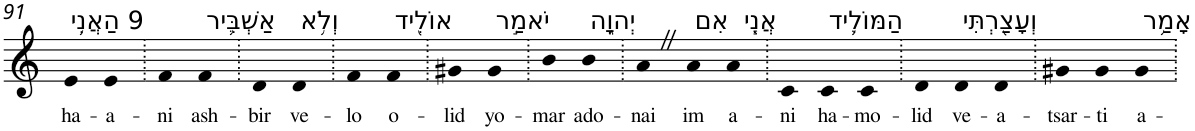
**kern	**text
*part1	*part1
*staff1	*staff1
*I"Piano	*
*I'Pno	*
!!LO:PB:g=z
*clefG2	*
*k[]	*
=91	=91
!LO:TX:a:t=9 הַאֲנִ֥י	!
!	!LO:LY:b
4e	ha-
!	!LO:LY:b
4e	-a-
=92.	=92.
!	!LO:LY:b
4f	-ni
!LO:TX:a:t=אַשְׁבִּ֛יר	!
!	!LO:LY:b
4f	ash-
=93.	=93.
!	!LO:LY:b
4d	-bir
!LO:TX:a:t=וְלֹ֥א	!
!	!LO:LY:b
4d	ve-
=94.	=94.
!	!LO:LY:b
4f	-lo
!LO:TX:a:t=אוֹלִ֖יד	!
!	!LO:LY:b
4f	o-
=95.	=95.
!	!LO:LY:b
4g#X	-lid
!LO:TX:a:t=יֹאמַ֣ר	!
!	!LO:LY:b
4g#	yo-
=96.	=96.
!	!LO:LY:b
4b	-mar
!LO:TX:a:t=יְהוָ֑ה	!
!	!LO:LY:b
4b	ado-
=97.	=97.
!	!LO:LY:b
4aZ	-nai
!LO:TX:a:t=אִם	!
!	!LO:LY:b
4a	im
!LO:TX:a:t=אֲנִ֧י	!
!	!LO:LY:b
4a	a-
=98.	=98.
!	!LO:LY:b
4c	-ni
!LO:TX:a:t=הַמּוֹלִ֛יד	!
!	!LO:LY:b
4c	ha-
!	!LO:LY:b
4c	-mo-
=99.	=99.
!	!LO:LY:b
4d	-lid
!LO:TX:a:t=וְעָצַ֖רְתִּי	!
!	!LO:LY:b
4d	ve-
!	!LO:LY:b
4d	-a-
=100.	=100.
!	!LO:LY:b
4g#X	-tsar-
!	!LO:LY:b
4g#	-ti
!LO:TX:a:t=אָמַ֥ר	!
!	!LO:LY:b
4g#	a-
=.	=.
*-	*-
